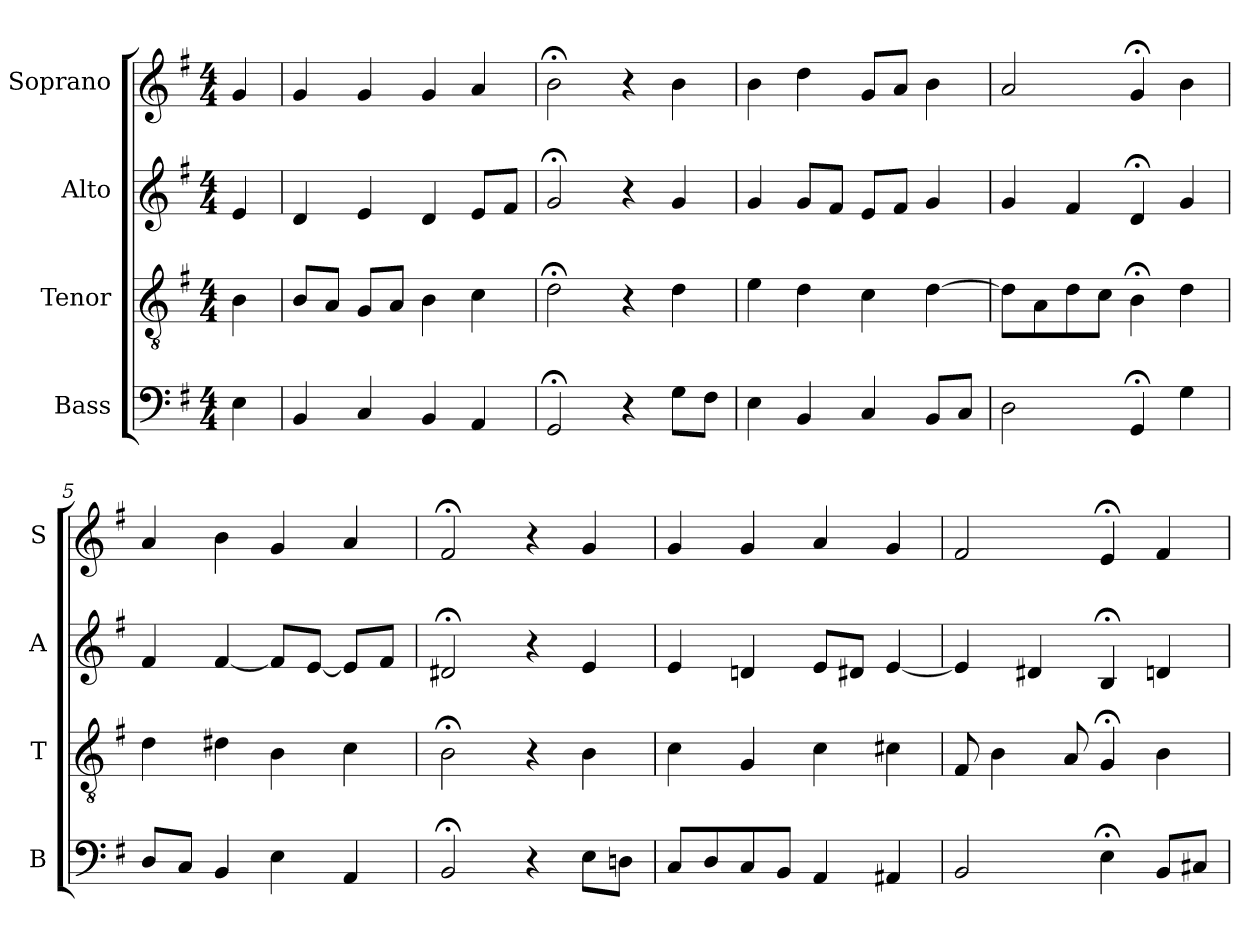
**kern	**kern	**kern	**kern
*part4	*part3	*part2	*part1
*staff4	*staff3	*staff2	*staff1
*I"Bass	*I"Tenor	*I"Alto	*I"Soprano
*I'B	*I'T	*I'A	*I'S
*clefF4	*clefGv2	*clefG2	*clefG2
*k[f#]	*k[f#]	*k[f#]	*k[f#]
*e:	*e:	*e:	*e:
*M4/4	*M4/4	*M4/4	*M4/4
*MM100	*MM100	*MM100	*MM100
=	=	=	=
4E	4B	4e	4g
=1	=1	=1	=1
4BB	8BL	4d	4g
.	8AJ	.	.
4C	8GL	4e	4g
.	8AJ	.	.
4BB	4B	4d	4g
4AA	4c	8eL	4a
.	.	8f#J	.
=2	=2	=2	=2
2GG;<	2d;<	2g;<	2b;<
4r	4r	4r	4r
8GL	4d	4g	4b
8F#J	.	.	.
=3	=3	=3	=3
4E	4e	4g	4b
4BB	4d	8gL	4dd
.	.	8f#J	.
4C	4c	8eL	8gL
.	.	8f#J	8aJ
8BBL	[4d	4g	4b
8CJ	.	.	.
=4	=4	=4	=4
2D	8dL]	4g	2a
.	8A	.	.
.	8d	4f#	.
.	8cJ	.	.
4GG;<	4B;<	4d;<	4g;<
4G	4d	4g	4b
=5	=5	=5	=5
8DL	4d	4f#	4a
8CJ	.	.	.
4BB	4d#X	[4f#	4b
4E	4B	8f#L]	4g
.	.	[8eJ	.
4AA	4c	8eL]	4a
.	.	8f#J	.
=6	=6	=6	=6
2BB;<	2B;<	2d#X;<	2f#;<
4r	4r	4r	4r
8EL	4B	4e	4g
8DnJ	.	.	.
=7	=7	=7	=7
8CL	4c	4e	4g
8D	.	.	.
8C	4G	4dn	4g
8BBJ	.	.	.
4AA	4c	8eL	4a
.	.	8d#XJ	.
4AA#X	4c#X	[4e	4g
=8	=8	=8	=8
2BB	8F#	4e]	2f#
.	4B	.	.
.	.	4d#X	.
.	8A	.	.
4E;<	4G;<	4B;<	4e;<
8BBL	4B	4dn	4f#
8C#XJ	.	.	.
=	=	=	=
*-	*-	*-	*-
